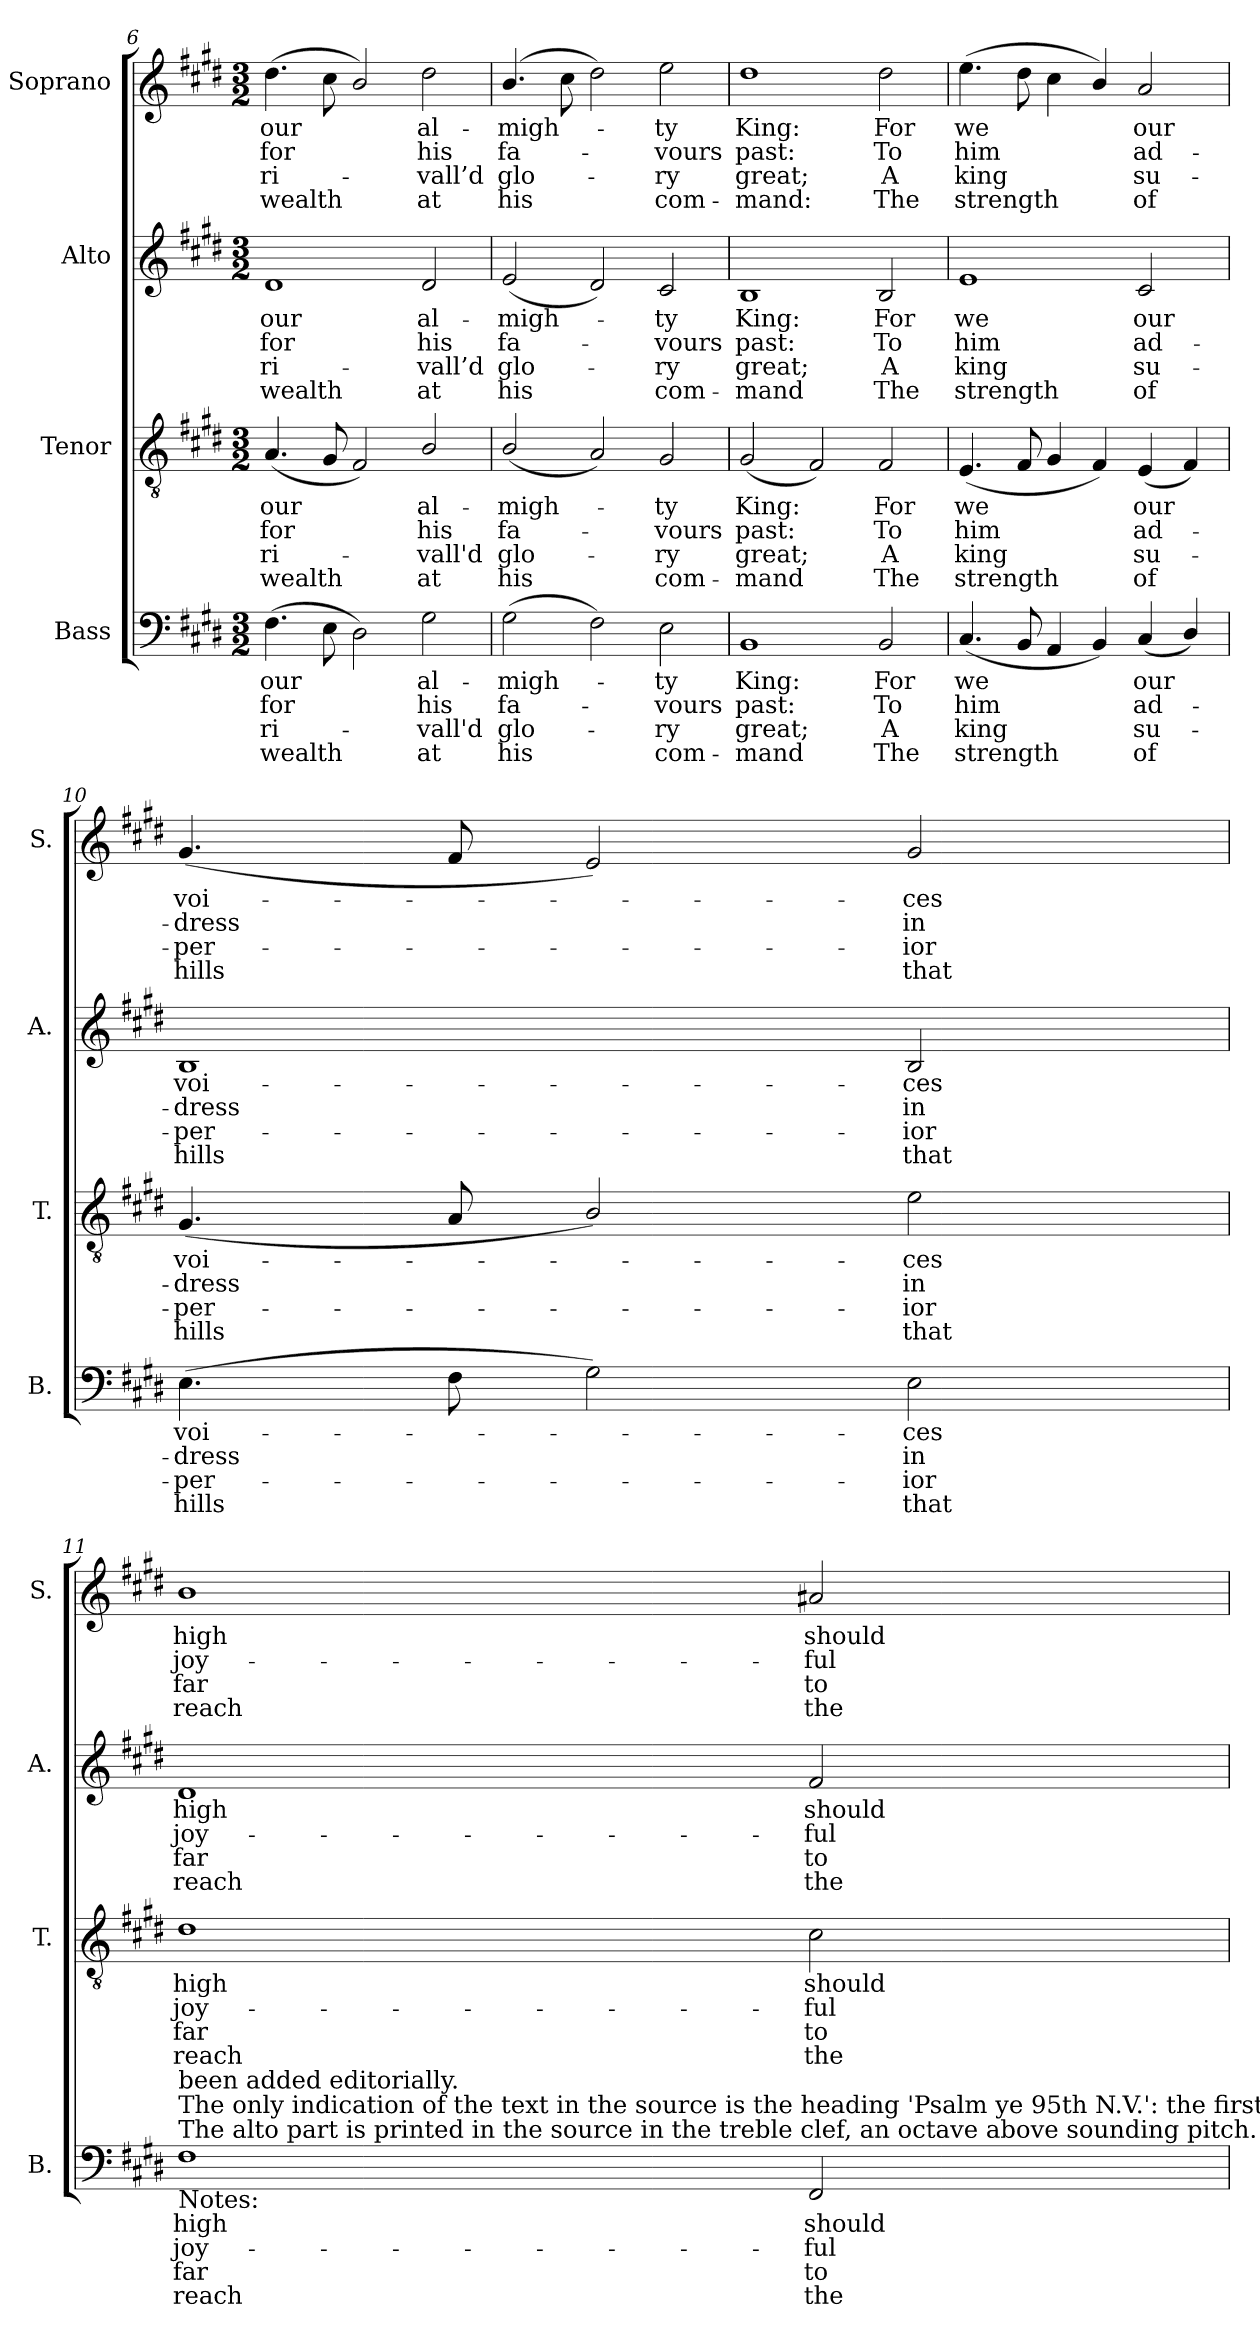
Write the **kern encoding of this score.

**kern	**text	**text	**text	**text	**kern	**text	**text	**text	**text	**kern	**text	**text	**text	**text	**kern	**text	**text	**text	**text
*part4	*part4	*part4	*part4	*part4	*part3	*part3	*part3	*part3	*part3	*part2	*part2	*part2	*part2	*part2	*part1	*part1	*part1	*part1	*part1
*staff4	*staff4	*staff4	*staff4	*staff4	*staff3	*staff3	*staff3	*staff3	*staff3	*staff2	*staff2	*staff2	*staff2	*staff2	*staff1	*staff1	*staff1	*staff1	*staff1
*I"Bass	*	*	*	*	*I"Tenor	*	*	*	*	*I"Alto	*	*	*	*	*I"Soprano	*	*	*	*
*I'B.	*	*	*	*	*I'T.	*	*	*	*	*I'A.	*	*	*	*	*I'S.	*	*	*	*
!!LO:LB:g=z
*clefF4	*	*	*	*	*clefGv2	*	*	*	*	*clefG2	*	*	*	*	*clefG2	*	*	*	*
*	*	*	*	*	*ITrd7c12	*	*	*	*	*	*	*	*	*	*	*	*	*	*
*k[f#c#g#d#]	*	*	*	*	*k[f#c#g#d#]	*	*	*	*	*k[f#c#g#d#]	*	*	*	*	*k[f#c#g#d#]	*	*	*	*
*E:	*	*	*	*	*E:	*	*	*	*	*E:	*	*	*	*	*E:	*	*	*	*
*M3/2	*	*	*	*	*M3/2	*	*	*	*	*M3/2	*	*	*	*	*M3/2	*	*	*	*
=6	=6	=6	=6	=6	=6	=6	=6	=6	=6	=6	=6	=6	=6	=6	=6	=6	=6	=6	=6
!	!LO:LY:b:color=#000000	!LO:LY:b:color=#000000	!LO:LY:b:color=#000000	!LO:LY:b:color=#000000	!	!	!	!	!	!	!	!	!	!	!	!	!	!	!
!	!	!	!	!	!	!LO:LY:b:color=#000000	!LO:LY:b:color=#000000	!LO:LY:b:color=#000000	!LO:LY:b:color=#000000	!	!	!	!	!	!	!	!	!	!
!	!	!	!	!	!	!	!	!	!	!	!LO:LY:b:color=#000000	!LO:LY:b:color=#000000	!LO:LY:b:color=#000000	!LO:LY:b:color=#000000	!	!	!	!	!
!	!	!	!	!	!	!	!	!	!	!	!	!	!	!	!	!LO:LY:b:color=#000000	!LO:LY:b:color=#000000	!LO:LY:b:color=#000000	!LO:LY:b:color=#000000
(4.F#i\	our	for	ri-	-wealth	(4.AAi/	our	for	ri-	-wealth	1d#i	our	for	ri-	-wealth	(4.dd#i\	our	for	ri-	-wealth
8Ei\	.	.	.	.	8GG#i/	.	.	.	.	.	.	.	.	.	8cc#i\	.	.	.	.
2D#i\)	.	.	.	.	2FF#i/)	.	.	.	.	.	.	.	.	.	2bi/)	.	.	.	.
!	!LO:LY:b:color=#000000	!LO:LY:b:color=#000000	!LO:LY:b:color=#000000	!LO:LY:b:color=#000000	!	!	!	!	!	!	!	!	!	!	!	!	!	!	!
!	!	!	!	!	!	!LO:LY:b:color=#000000	!LO:LY:b:color=#000000	!LO:LY:b:color=#000000	!LO:LY:b:color=#000000	!	!	!	!	!	!	!	!	!	!
!	!	!	!	!	!	!	!	!	!	!	!LO:LY:b:color=#000000	!LO:LY:b:color=#000000	!LO:LY:b:color=#000000	!LO:LY:b:color=#000000	!	!	!	!	!
!	!	!	!	!	!	!	!	!	!	!	!	!	!	!	!	!LO:LY:b:color=#000000	!LO:LY:b:color=#000000	!LO:LY:b:color=#000000	!LO:LY:b:color=#000000
2G#i\	al-	his	vall'd	at	2BBi/	al-	his	vall'd	at	2d#i/	al-	his	vall’d	at	2dd#i\	al-	his	vall’d	at
=7	=7	=7	=7	=7	=7	=7	=7	=7	=7	=7	=7	=7	=7	=7	=7	=7	=7	=7	=7
!	!LO:LY:b:color=#000000	!LO:LY:b:color=#000000	!LO:LY:b:color=#000000	!LO:LY:b:color=#000000	!	!	!	!	!	!	!	!	!	!	!	!	!	!	!
!	!	!	!	!	!	!LO:LY:b:color=#000000	!LO:LY:b:color=#000000	!LO:LY:b:color=#000000	!LO:LY:b:color=#000000	!	!	!	!	!	!	!	!	!	!
!	!	!	!	!	!	!	!	!	!	!	!LO:LY:b:color=#000000	!LO:LY:b:color=#000000	!LO:LY:b:color=#000000	!LO:LY:b:color=#000000	!	!	!	!	!
!	!	!	!	!	!	!	!	!	!	!	!	!	!	!	!	!LO:LY:b:color=#000000	!LO:LY:b:color=#000000	!LO:LY:b:color=#000000	!LO:LY:b:color=#000000
(2G#i\	-migh-	fa-	glo-	-his	(2BBi/	-migh-	fa-	glo-	-his	(2ei/	-migh-	fa-	glo-	-his	(4.bi/	-migh-	fa-	glo-	-his
.	.	.	.	.	.	.	.	.	.	.	.	.	.	.	8cc#i\	.	.	.	.
2F#i\)	.	.	.	.	2AAi/)	.	.	.	.	2d#i/)	.	.	.	.	2dd#i\)	.	.	.	.
!	!LO:LY:b:color=#000000	!LO:LY:b:color=#000000	!LO:LY:b:color=#000000	!LO:LY:b:color=#000000	!	!	!	!	!	!	!	!	!	!	!	!	!	!	!
!	!	!	!	!	!	!LO:LY:b:color=#000000	!LO:LY:b:color=#000000	!LO:LY:b:color=#000000	!LO:LY:b:color=#000000	!	!	!	!	!	!	!	!	!	!
!	!	!	!	!	!	!	!	!	!	!	!LO:LY:b:color=#000000	!LO:LY:b:color=#000000	!LO:LY:b:color=#000000	!LO:LY:b:color=#000000	!	!	!	!	!
!	!	!	!	!	!	!	!	!	!	!	!	!	!	!	!	!LO:LY:b:color=#000000	!LO:LY:b:color=#000000	!LO:LY:b:color=#000000	!LO:LY:b:color=#000000
2Ei\	-ty	-vours	ry	com-	2GG#i/	-ty	-vours	ry	com-	2c#i/	-ty	-vours	ry	com-	2eei\	-ty	-vours	ry	com-
=8	=8	=8	=8	=8	=8	=8	=8	=8	=8	=8	=8	=8	=8	=8	=8	=8	=8	=8	=8
!	!LO:LY:b:color=#000000	!LO:LY:b:color=#000000	!LO:LY:b:color=#000000	!LO:LY:b:color=#000000	!	!	!	!	!	!	!	!	!	!	!	!	!	!	!
!	!	!	!	!	!	!LO:LY:b:color=#000000	!LO:LY:b:color=#000000	!LO:LY:b:color=#000000	!LO:LY:b:color=#000000	!	!	!	!	!	!	!	!	!	!
!	!	!	!	!	!	!	!	!	!	!	!LO:LY:b:color=#000000	!LO:LY:b:color=#000000	!LO:LY:b:color=#000000	!LO:LY:b:color=#000000	!	!	!	!	!
!	!	!	!	!	!	!	!	!	!	!	!	!	!	!	!	!LO:LY:b:color=#000000	!LO:LY:b:color=#000000	!LO:LY:b:color=#000000	!LO:LY:b:color=#000000
1BBi	King:	past:	-great;	mand	(2GG#i/	King:	past:	-great;	mand	1Bi	King:	past:	-great;	mand	1dd#i	King:	past:	-great;	mand:
.	.	.	.	.	2FF#i/)	.	.	.	.	.	.	.	.	.	.	.	.	.	.
!	!LO:LY:b:color=#000000	!LO:LY:b:color=#000000	!LO:LY:b:color=#000000	!LO:LY:b:color=#000000	!	!	!	!	!	!	!	!	!	!	!	!	!	!	!
!	!	!	!	!	!	!LO:LY:b:color=#000000	!LO:LY:b:color=#000000	!LO:LY:b:color=#000000	!LO:LY:b:color=#000000	!	!	!	!	!	!	!	!	!	!
!	!	!	!	!	!	!	!	!	!	!	!LO:LY:b:color=#000000	!LO:LY:b:color=#000000	!LO:LY:b:color=#000000	!LO:LY:b:color=#000000	!	!	!	!	!
!	!	!	!	!	!	!	!	!	!	!	!	!	!	!	!	!LO:LY:b:color=#000000	!LO:LY:b:color=#000000	!LO:LY:b:color=#000000	!LO:LY:b:color=#000000
2BBi/	For	To	A	The	2FF#i/	For	To	A	The	2Bi/	For	To	A	The	2dd#i\	For	To	A	The
=9	=9	=9	=9	=9	=9	=9	=9	=9	=9	=9	=9	=9	=9	=9	=9	=9	=9	=9	=9
!	!LO:LY:b:color=#000000	!LO:LY:b:color=#000000	!LO:LY:b:color=#000000	!LO:LY:b:color=#000000	!	!	!	!	!	!	!	!	!	!	!	!	!	!	!
!	!	!	!	!	!	!LO:LY:b:color=#000000	!LO:LY:b:color=#000000	!LO:LY:b:color=#000000	!LO:LY:b:color=#000000	!	!	!	!	!	!	!	!	!	!
!	!	!	!	!	!	!	!	!	!	!	!LO:LY:b:color=#000000	!LO:LY:b:color=#000000	!LO:LY:b:color=#000000	!LO:LY:b:color=#000000	!	!	!	!	!
!	!	!	!	!	!	!	!	!	!	!	!	!	!	!	!	!LO:LY:b:color=#000000	!LO:LY:b:color=#000000	!LO:LY:b:color=#000000	!LO:LY:b:color=#000000
(4.C#i/	we	him	king	strength	(4.EEi/	we	him	king	strength	1ei	we	him	king	strength	(4.eei\	we	him	king	strength
8BBi/	.	.	.	.	8FF#i/	.	.	.	.	.	.	.	.	.	8dd#i\	.	.	.	.
4AAi/	.	.	.	.	4GG#i/	.	.	.	.	.	.	.	.	.	4cc#i\	.	.	.	.
4BBi/)	.	.	.	.	4FF#i/)	.	.	.	.	.	.	.	.	.	4bi/)	.	.	.	.
!	!LO:LY:b:color=#000000	!LO:LY:b:color=#000000	!LO:LY:b:color=#000000	!LO:LY:b:color=#000000	!	!	!	!	!	!	!	!	!	!	!	!	!	!	!
!	!	!	!	!	!	!LO:LY:b:color=#000000	!LO:LY:b:color=#000000	!LO:LY:b:color=#000000	!LO:LY:b:color=#000000	!	!	!	!	!	!	!	!	!	!
!	!	!	!	!	!	!	!	!	!	!	!LO:LY:b:color=#000000	!LO:LY:b:color=#000000	!LO:LY:b:color=#000000	!LO:LY:b:color=#000000	!	!	!	!	!
!	!	!	!	!	!	!	!	!	!	!	!	!	!	!	!	!LO:LY:b:color=#000000	!LO:LY:b:color=#000000	!LO:LY:b:color=#000000	!LO:LY:b:color=#000000
(4C#i/	our	ad-	su-	-of	(4EEi/	our	ad-	su-	-of	2c#i/	our	ad-	su-	-of	2ai/	our	ad-	su-	-of
4D#i/)	.	.	.	.	4FF#i/)	.	.	.	.	.	.	.	.	.	.	.	.	.	.
=10	=10	=10	=10	=10	=10	=10	=10	=10	=10	=10	=10	=10	=10	=10	=10	=10	=10	=10	=10
!	!LO:LY:b:color=#000000	!LO:LY:b:color=#000000	!LO:LY:b:color=#000000	!LO:LY:b:color=#000000	!	!	!	!	!	!	!	!	!	!	!	!	!	!	!
!	!	!	!	!	!	!LO:LY:b:color=#000000	!LO:LY:b:color=#000000	!LO:LY:b:color=#000000	!LO:LY:b:color=#000000	!	!	!	!	!	!	!	!	!	!
!	!	!	!	!	!	!	!	!	!	!	!LO:LY:b:color=#000000	!LO:LY:b:color=#000000	!LO:LY:b:color=#000000	!LO:LY:b:color=#000000	!	!	!	!	!
!	!	!	!	!	!	!	!	!	!	!	!	!	!	!	!	!LO:LY:b:color=#000000	!LO:LY:b:color=#000000	!LO:LY:b:color=#000000	!LO:LY:b:color=#000000
(4.Ei\	voi-	-dress	per-	-hills	(4.GG#i/	voi-	-dress	per-	-hills	1Bi	voi-	-dress	per-	-hills	(4.g#i/	voi-	-dress	per-	-hills
8F#i\	.	.	.	.	8AAi/	.	.	.	.	.	.	.	.	.	8f#i/	.	.	.	.
2G#i\)	.	.	.	.	2BBi/)	.	.	.	.	.	.	.	.	.	2ei/)	.	.	.	.
!	!LO:LY:b:color=#000000	!LO:LY:b:color=#000000	!LO:LY:b:color=#000000	!LO:LY:b:color=#000000	!	!	!	!	!	!	!	!	!	!	!	!	!	!	!
!	!	!	!	!	!	!LO:LY:b:color=#000000	!LO:LY:b:color=#000000	!LO:LY:b:color=#000000	!LO:LY:b:color=#000000	!	!	!	!	!	!	!	!	!	!
!	!	!	!	!	!	!	!	!	!	!	!LO:LY:b:color=#000000	!LO:LY:b:color=#000000	!LO:LY:b:color=#000000	!LO:LY:b:color=#000000	!	!	!	!	!
!	!	!	!	!	!	!	!	!	!	!	!	!	!	!	!	!LO:LY:b:color=#000000	!LO:LY:b:color=#000000	!LO:LY:b:color=#000000	!LO:LY:b:color=#000000
2Ei\	-ces	in	ior	that	2Ei\	-ces	in	ior	that	2Bi/	-ces	in	ior	that	2g#i/	-ces	in	ior	that
!!LO:PB:g=z
=11	=11	=11	=11	=11	=11	=11	=11	=11	=11	=11	=11	=11	=11	=11	=11	=11	=11	=11	=11
!	!LO:LY:b:color=#000000	!LO:LY:b:color=#000000	!LO:LY:b:color=#000000	!LO:LY:b:color=#000000	!	!	!	!	!	!	!	!	!	!	!	!	!	!	!
!	!	!	!	!	!	!LO:LY:b:color=#000000	!LO:LY:b:color=#000000	!LO:LY:b:color=#000000	!LO:LY:b:color=#000000	!	!	!	!	!	!	!	!	!	!
!	!	!	!	!	!	!	!	!	!	!	!LO:LY:b:color=#000000	!LO:LY:b:color=#000000	!LO:LY:b:color=#000000	!LO:LY:b:color=#000000	!	!	!	!	!
!LO:TX:b:t=Notes&colon;	!	!	!	!	!	!	!	!	!	!	!	!	!	!	!	!	!	!	!
!LO:TX:t=The alto part is printed in the source in the treble clef, an octave above sounding pitch.	!	!	!	!	!	!	!	!	!	!	!	!	!	!	!	!	!	!	!
!LO:TX:t=The only indication of the text in the source is the heading 'Psalm ye 95th N.V.'&colon; the first four verses of this text have	!	!	!	!	!	!	!	!	!	!	!	!	!	!	!	!	!	!	!
!LO:TX:t=been added editorially.	!	!	!	!	!	!	!	!	!	!	!	!	!	!	!	!	!	!	!
!	!	!	!	!	!	!	!	!	!	!	!	!	!	!	!	!LO:LY:b:color=#000000	!LO:LY:b:color=#000000	!LO:LY:b:color=#000000	!LO:LY:b:color=#000000
1F#i	high	joy-	far	reach	1D#i	high	joy-	far	reach	1d#i	high	joy-	far	reach	1bi	high	joy-	far	reach
!	!LO:LY:b:color=#000000	!LO:LY:b:color=#000000	!LO:LY:b:color=#000000	!LO:LY:b:color=#000000	!	!	!	!	!	!	!	!	!	!	!	!	!	!	!
!	!	!	!	!	!	!LO:LY:b:color=#000000	!LO:LY:b:color=#000000	!LO:LY:b:color=#000000	!LO:LY:b:color=#000000	!	!	!	!	!	!	!	!	!	!
!	!	!	!	!	!	!	!	!	!	!	!LO:LY:b:color=#000000	!LO:LY:b:color=#000000	!LO:LY:b:color=#000000	!LO:LY:b:color=#000000	!	!	!	!	!
!	!	!	!	!	!	!	!	!	!	!	!	!	!	!	!	!LO:LY:b:color=#000000	!LO:LY:b:color=#000000	!LO:LY:b:color=#000000	!LO:LY:b:color=#000000
2FF#i/	should	-ful	to	the	2C#i\	should	-ful	to	the	2f#i/	should	-ful	to	the	2a#Xi/	should	-ful	to	the
=	=	=	=	=	=	=	=	=	=	=	=	=	=	=	=	=	=	=	=
*-	*-	*-	*-	*-	*-	*-	*-	*-	*-	*-	*-	*-	*-	*-	*-	*-	*-	*-	*-
